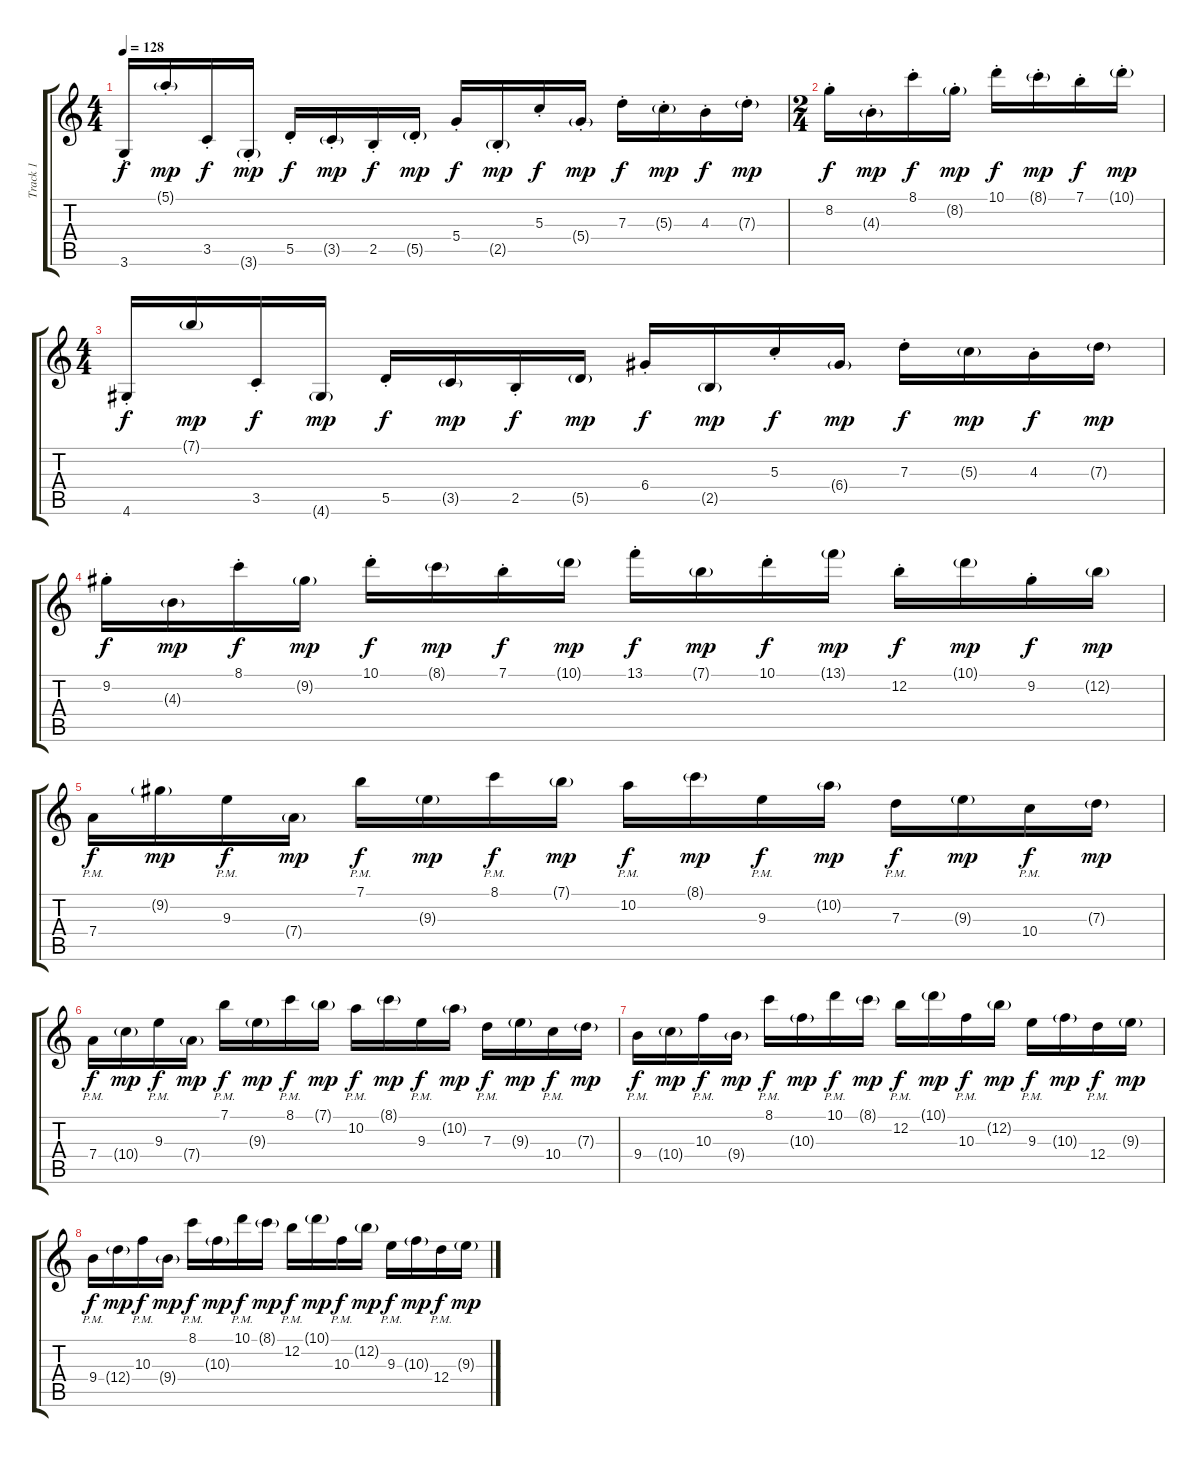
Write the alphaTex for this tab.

\track ("Track 1" "Track 1") {instrument overdrivenguitar}
\staff {score tabs}
\tuning (E4 B3 G3 D3 A2 E2) {hide}
\ts (4 4)
\tempo 128
\clef g2
\ks c
3.6{st}.16{dy f} 5.1{g st}.16{dy mp} 3.5{st}.16{dy f} 3.6{g st}.16{dy mp} 5.5{st}.16{dy f} 3.5{g st}.16{dy mp} 2.5{st}.16{dy f} 5.5{g st}.16{dy mp} 5.4{st}.16{dy f} 2.5{g st}.16{dy mp} 5.3{st}.16{dy f} 5.4{g st}.16{dy mp} 7.3{st}.16{dy f} 5.3{g st}.16{dy mp} 4.3{st}.16{dy f} 7.3{g st}.16{dy mp} |
\ts (2 4)
8.2{st}.16{dy f} 4.3{g st}.16{dy mp} 8.1{st}.16{dy f} 8.2{g st}.16{dy mp} 10.1{st}.16{dy f} 8.1{g st}.16{dy mp} 7.1{st}.16{dy f} 10.1{g st}.16{dy mp} |
\ts (4 4)
4.6{st}.16{dy f} 7.1{g}.16{dy mp} 3.5{st}.16{dy f} 4.6{g}.16{dy mp} 5.5{st}.16{dy f} 3.5{g}.16{dy mp} 2.5{st}.16{dy f} 5.5{g}.16{dy mp} 6.4{st}.16{dy f} 2.5{g}.16{dy mp} 5.3{st}.16{dy f} 6.4{g}.16{dy mp} 7.3{st}.16{dy f} 5.3{g}.16{dy mp} 4.3{st}.16{dy f} 7.3{g}.16{dy mp} |
9.2{st}.16{dy f} 4.3{g}.16{dy mp} 8.1{st}.16{dy f} 9.2{g}.16{dy mp} 10.1{st}.16{dy f} 8.1{g}.16{dy mp} 7.1{st}.16{dy f} 10.1{g}.16{dy mp} 13.1{st}.16{dy f} 7.1{g}.16{dy mp} 10.1{st}.16{dy f} 13.1{g}.16{dy mp} 12.2{st}.16{dy f} 10.1{g}.16{dy mp} 9.2{st}.16{dy f} 12.2{g}.16{dy mp} |
7.4{pm}.16{dy f} 9.2{g}.16{dy mp} 9.3{pm}.16{dy f} 7.4{g}.16{dy mp} 7.1{pm}.16{dy f} 9.3{g}.16{dy mp} 8.1{pm}.16{dy f} 7.1{g}.16{dy mp} 10.2{pm}.16{dy f} 8.1{g}.16{dy mp} 9.3{pm}.16{dy f} 10.2{g}.16{dy mp} 7.3{pm}.16{dy f} 9.3{g}.16{dy mp} 10.4{pm}.16{dy f} 7.3{g}.16{dy mp} |
7.4{pm}.16{dy f} 10.4{g}.16{dy mp} 9.3{pm}.16{dy f} 7.4{g}.16{dy mp} 7.1{pm}.16{dy f} 9.3{g}.16{dy mp} 8.1{pm}.16{dy f} 7.1{g}.16{dy mp} 10.2{pm}.16{dy f} 8.1{g}.16{dy mp} 9.3{pm}.16{dy f} 10.2{g}.16{dy mp} 7.3{pm}.16{dy f} 9.3{g}.16{dy mp} 10.4{pm}.16{dy f} 7.3{g}.16{dy mp} |
9.4{pm}.16{dy f} 10.4{g}.16{dy mp} 10.3{pm}.16{dy f} 9.4{g}.16{dy mp} 8.1{pm}.16{dy f} 10.3{g}.16{dy mp} 10.1{pm}.16{dy f} 8.1{g}.16{dy mp} 12.2{pm}.16{dy f} 10.1{g}.16{dy mp} 10.3{pm}.16{dy f} 12.2{g}.16{dy mp} 9.3{pm}.16{dy f} 10.3{g}.16{dy mp} 12.4{pm}.16{dy f} 9.3{g}.16{dy mp} |
9.4{pm}.16{dy f} 12.4{g}.16{dy mp} 10.3{pm}.16{dy f} 9.4{g}.16{dy mp} 8.1{pm}.16{dy f} 10.3{g}.16{dy mp} 10.1{pm}.16{dy f} 8.1{g}.16{dy mp} 12.2{pm}.16{dy f} 10.1{g}.16{dy mp} 10.3{pm}.16{dy f} 12.2{g}.16{dy mp} 9.3{pm}.16{dy f} 10.3{g}.16{dy mp} 12.4{pm}.16{dy f} 9.3{g}.16{dy mp}
